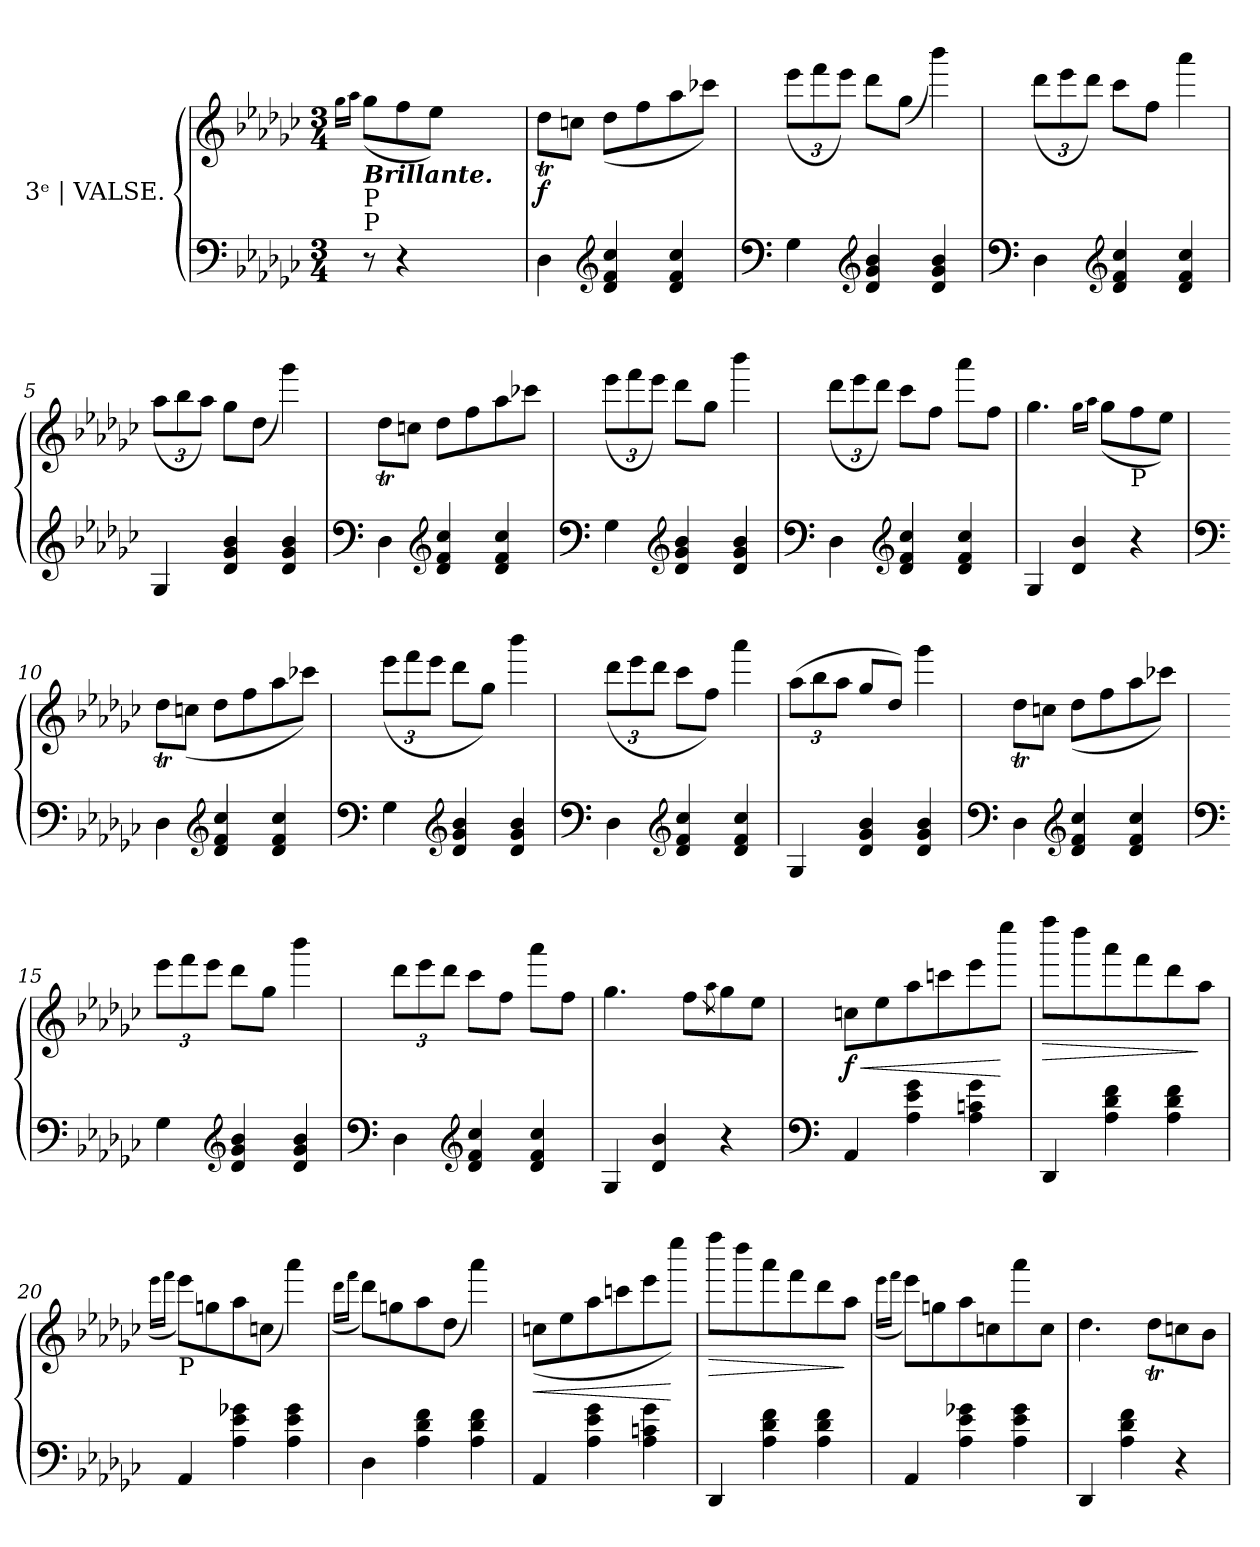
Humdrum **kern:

**kern	**kern	**dynam
*part1	*part1	*part1
*staff2	*staff1	*staff1/2
*I"3ᵉ | VALSE.	*	*
*clefF4	*clefG2	*
*k[b-e-a-d-g-c-]	*k[b-e-a-d-g-c-]	*
*M3/4	*M3/4	*
*MM264	*MM264	*
=1	=1	=1
*	*^	*
.	.	16qgg-\LL	.
.	.	16qaa-\JJ	.
!	!LO:TX:b:Bi:t=Brillante.	!	!
!	!LO:TX:b:t=P	!	!
!	!LO:TX:b:t=P	!	!
8r	2.ryy	(>8gg-\L	.
4r	.	8ff\	.
.	.	8ee-\J)	.
4.ryy	.	4.ryy	.
=2	=2	=2	=2
!	!	!	!LO:DY:b
4D-\	2.ryy	8dd-T\L	f
.	.	8ccn\J	.
*clefG2	*	*	*
4d-/ 4f/ 4cc-/	.	(>8dd-\L	.
.	.	8ff\	.
4d-/ 4f/ 4cc-/	.	8aa-\	.
.	.	8ccc-X\J)	.
=3	=3	=3	=3
*clefF4	*	*	*
*	*	*Xbrackettup	*
4G-\	2.ryy	(>12eee-\L	.
.	.	12fff\	.
.	.	12eee-\J)	.
*clefG2	*	*	*
4d-/ 4g-/ 4b-/	.	8ddd-\L	.
.	.	(>8gg-\J	.
4d-/ 4g-/ 4b-/	.	4bbb-\)	.
=4	=4	=4	=4
*clefF4	*	*	*
4D-\	2.ryy	(>12ddd-\L	.
.	.	12eee-\	.
.	.	12ddd-\J)	.
*clefG2	*	*	*
4d-/ 4f/ 4cc-/	.	8ccc-\L	.
.	.	8ff\J	.
4d-/ 4f/ 4cc-/	.	4aaa-\	.
=5	=5	=5	=5
4G-/	2.ryy	(>12aa-\L	.
.	.	12bb-\	.
.	.	12aa-\J)	.
4d-/ 4g-/ 4b-/	.	8gg-\L	.
.	.	(>8dd-\J	.
4d-/ 4g-/ 4b-/	.	4ggg-\)	.
!!LO:LB:g=z	!!
=6	=6	=6	=6
*clefF4	*	*	*
4D-\	2.ryy	8dd-T\L	.
.	.	8ccn\J	.
*clefG2	*	*	*
4d-/ 4f/ 4cc-/	.	8dd-\L	.
.	.	8ff\	.
4d-/ 4f/ 4cc-/	.	8aa-\	.
.	.	8ccc-X\J	.
=7	=7	=7	=7
*clefF4	*	*	*
4G-\	2.ryy	(>12eee-\L	.
.	.	12fff\	.
.	.	12eee-\J)	.
*clefG2	*	*	*
4d-/ 4g-/ 4b-/	.	8ddd-\L	.
.	.	8gg-\J	.
4d-/ 4g-/ 4b-/	.	4bbb-\	.
=8	=8	=8	=8
*clefF4	*	*	*
4D-\	2.ryy	(>12ddd-\L	.
.	.	12eee-\	.
.	.	12ddd-\J)	.
*clefG2	*	*	*
4d-/ 4f/ 4cc-/	.	8ccc-\L	.
.	.	8ff\J	.
4d-/ 4f/ 4cc-/	.	8aaa-\L	.
.	.	8ff\J	.
=9	=9	=9	=9
4G-/	2.ryy	4.gg-\	.
4d-/ 4b-/	.	.	.
.	.	16qgg-\LL	.
.	.	16qaa-\JJ	.
.	.	(<8gg-\L	.
!	!	!LO:TX:b:t=P	!
4r	.	8ff\	.
.	.	8ee-\J)	.
=10	=10	=10	=10
*clefF4	*	*	*
4D-\	2.ryy	8dd-T\L	.
.	.	(<8ccn\J	.
*clefG2	*	*	*
4d-/ 4f/ 4cc-/	.	8dd-\L	.
.	.	8ff\	.
4d-/ 4f/ 4cc-/	.	8aa-\	.
.	.	8ccc-X\J)	.
!!LO:LB:g=z	!!
=11	=11	=11	=11
*clefF4	*	*	*
4G-\	2.ryy	(>12eee-\L	.
.	.	12fff\	.
.	.	12eee-\J	.
*clefG2	*	*	*
4d-/ 4g-/ 4b-/	.	8ddd-\L	.
.	.	8gg-\J)	.
4d-/ 4g-/ 4b-/	.	4bbb-\	.
=12	=12	=12	=12
*clefF4	*	*	*
4D-\	2.ryy	(>12ddd-\L	.
.	.	12eee-\	.
.	.	12ddd-\J	.
*clefG2	*	*	*
4d-/ 4f/ 4cc-/	.	8ccc-\L	.
.	.	8ff\J)	.
4d-/ 4f/ 4cc-/	.	4aaa-\	.
=13	=13	=13	=13
4G-/	2.ryy	(<12aa-\L	.
.	.	12bb-\	.
.	.	12aa-\J	.
4d-/ 4g-/ 4b-/	.	8gg-/L	.
.	.	8dd-/J)	.
4d-/ 4g-/ 4b-/	.	4ggg-\	.
=14	=14	=14	=14
*clefF4	*	*	*
4D-\	2.ryy	8dd-T\L	.
.	.	8ccn\J	.
*clefG2	*	*	*
4d-/ 4f/ 4cc-/	.	(>8dd-\L	.
.	.	8ff\	.
4d-/ 4f/ 4cc-/	.	8aa-\	.
.	.	8ccc-X\J)	.
=15	=15	=15	=15
*clefF4	*	*	*
4G-\	2.ryy	12eee-\L	.
.	.	12fff\	.
.	.	12eee-\J	.
*clefG2	*	*	*
4d-/ 4g-/ 4b-/	.	8ddd-\L	.
.	.	8gg-\J	.
4d-/ 4g-/ 4b-/	.	4bbb-\	.
!!LO:LB:g=z	!!
=16	=16	=16	=16
*clefF4	*	*	*
4D-\	2.ryy	12ddd-\L	.
.	.	12eee-\	.
.	.	12ddd-\J	.
*clefG2	*	*	*
4d-/ 4f/ 4cc-/	.	8ccc-\L	.
.	.	8ff\J	.
4d-/ 4f/ 4cc-/	.	8aaa-\L	.
.	.	8ff\J	.
=17	=17	=17	=17
4G-/	2.ryy	4.gg-\	.
4d-/ 4b-/	.	.	.
.	.	8ff\L	.
.	.	8qaa-\	.
4r	.	8gg-\	.
.	.	8ee-\J	.
=18	=18	=18	=18
*clefF4	*	*	*
!	!	!	!LO:HP:b
!	!	!	!LO:DY:n=1:b
4AA-/	2.ryy	8ccn\L	< f
.	.	8ee-\	.
4A-\ 4e-\ 4g-\	.	8aa-\	.
.	.	8cccn\	.
4A-\ 4cn\ 4g-\	.	8eee-\	.
.	.	8eeee-\J	[
=19	=19	=19	=19
!	!	!	!LO:HP:b
4DD-/	2.ryy	8ffff\L	>
.	.	8dddd-\	.
4A-\ 4d-\ 4f\	.	8aaa-\	.
.	.	8fff\	.
4A-\ 4d-\ 4f\	.	8ddd-\	.
.	.	8aa-\J	]
=20	=20	=20	=20
.	.	(<16qeee-\LL	.
.	.	16qfff\JJ	.
!	!LO:TX:b:t=P	!	!
4AA-/	2.ryy	8eee-\L)	.
.	.	8ggn\	.
4A-\ 4e-\ 4g-X\	.	8aa-\	.
.	.	(>8ccn\J	.
4A-\ 4e-\ 4g-\	.	4aaa-\)	.
!!LO:LB:g=z	!!
=21	=21	=21	=21
.	.	(<16qddd-\LL	.
.	.	16qfff\JJ	.
4D-\	2.ryy	8ddd-\L)	.
.	.	8ggn\	.
4A-\ 4d-\ 4f\	.	8aa-\	.
.	.	(>8dd-\J	.
4A-\ 4d-\ 4f\	.	4aaa-\)	.
=22	=22	=22	=22
!	!	!	!LO:HP:b
4AA-/	2.ryy	(>8ccn\L	<
.	.	8ee-\	.
4A-\ 4e-\ 4g-\	.	8aa-\	.
.	.	8cccn\	.
4A-\ 4cn\ 4g-\	.	8eee-\	.
.	.	8eeee-\J)	[
=23	=23	=23	=23
!	!	!	!LO:HP:b
4DD-/	2.ryy	8ffff\L	>
.	.	8dddd-\	.
4A-\ 4d-\ 4f\	.	8aaa-\	.
.	.	8fff\	.
4A-\ 4d-\ 4f\	.	8ddd-\	.
.	.	8aa-\J	]
=24	=24	=24	=24
.	.	(<16qeee-\LL	.
.	.	16qfff\JJ	.
4AA-/	2.ryy	8eee-\L)	.
.	.	8ggn\	.
4A-\ 4e-\ 4g-X\	.	8aa-\	.
.	.	8ccn\	.
4A-\ 4e-\ 4g-\	.	8aaa-\	.
.	.	8cc\J	.
=25	=25	=25	=25
4DD-/	2.ryy	4.dd-\	.
4A-\ 4d-\ 4f\	.	.	.
.	.	8dd-T\L	.
4r	.	8ccn\	.
.	.	8b-\J	.
*	*v	*v	*
=	=	=
*-	*-	*-
